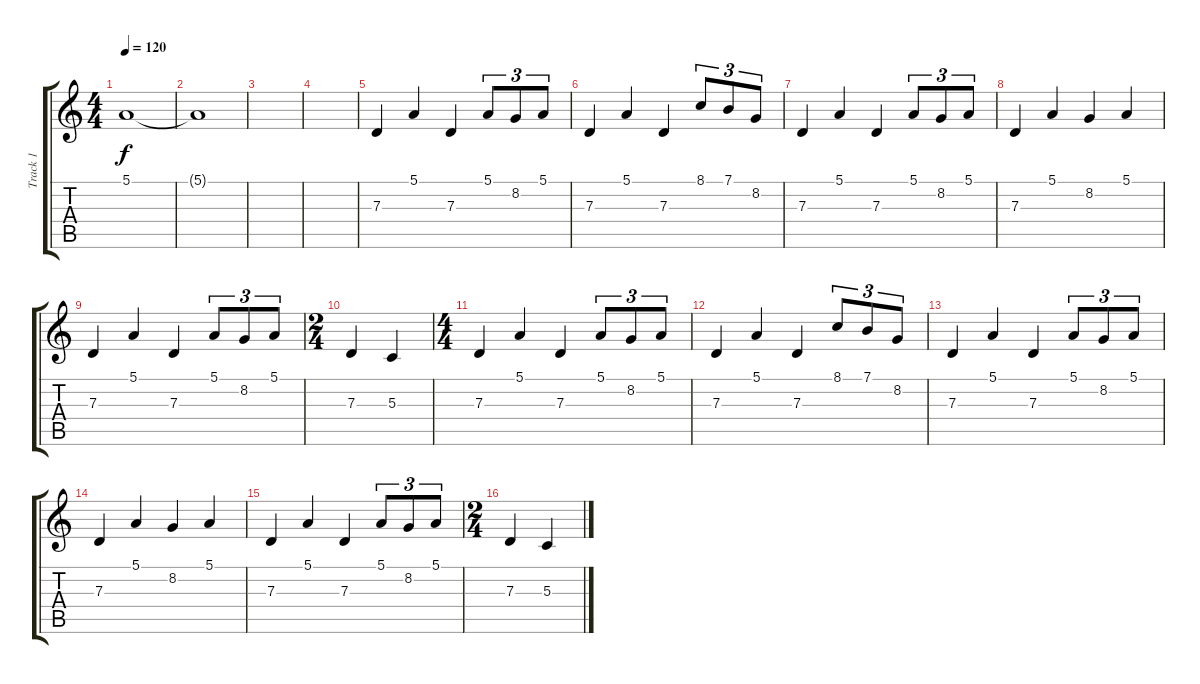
\track ("Track 1" "Track 1") {instrument stringensemble1}
\staff {score tabs}
\tuning (E4 B3 G3 D3 A2 E2) {hide}
\ts (4 4)
\tempo 120
\clef g2
\ks c
5.1.1{dy f} |
5.1{t}.1 |
|
|
7.3.4 5.1.4 7.3.4 5.1.8{tu (3 2)} 8.2.8{tu (3 2)} 5.1.8{tu (3 2)} |
7.3.4 5.1.4 7.3.4 8.1.8{tu (3 2)} 7.1.8{tu (3 2)} 8.2.8{tu (3 2)} |
7.3.4 5.1.4 7.3.4 5.1.8{tu (3 2)} 8.2.8{tu (3 2)} 5.1.8{tu (3 2)} |
7.3.4 5.1.4 8.2.4 5.1.4 |
7.3.4 5.1.4 7.3.4 5.1.8{tu (3 2)} 8.2.8{tu (3 2)} 5.1.8{tu (3 2)} |
\ts (2 4)
7.3.4 5.3.4 |
\ts (4 4)
7.3.4 5.1.4 7.3.4 5.1.8{tu (3 2)} 8.2.8{tu (3 2)} 5.1.8{tu (3 2)} |
7.3.4 5.1.4 7.3.4 8.1.8{tu (3 2)} 7.1.8{tu (3 2)} 8.2.8{tu (3 2)} |
7.3.4 5.1.4 7.3.4 5.1.8{tu (3 2)} 8.2.8{tu (3 2)} 5.1.8{tu (3 2)} |
7.3.4 5.1.4 8.2.4 5.1.4 |
7.3.4 5.1.4 7.3.4 5.1.8{tu (3 2)} 8.2.8{tu (3 2)} 5.1.8{tu (3 2)} |
\ts (2 4)
7.3.4 5.3.4
